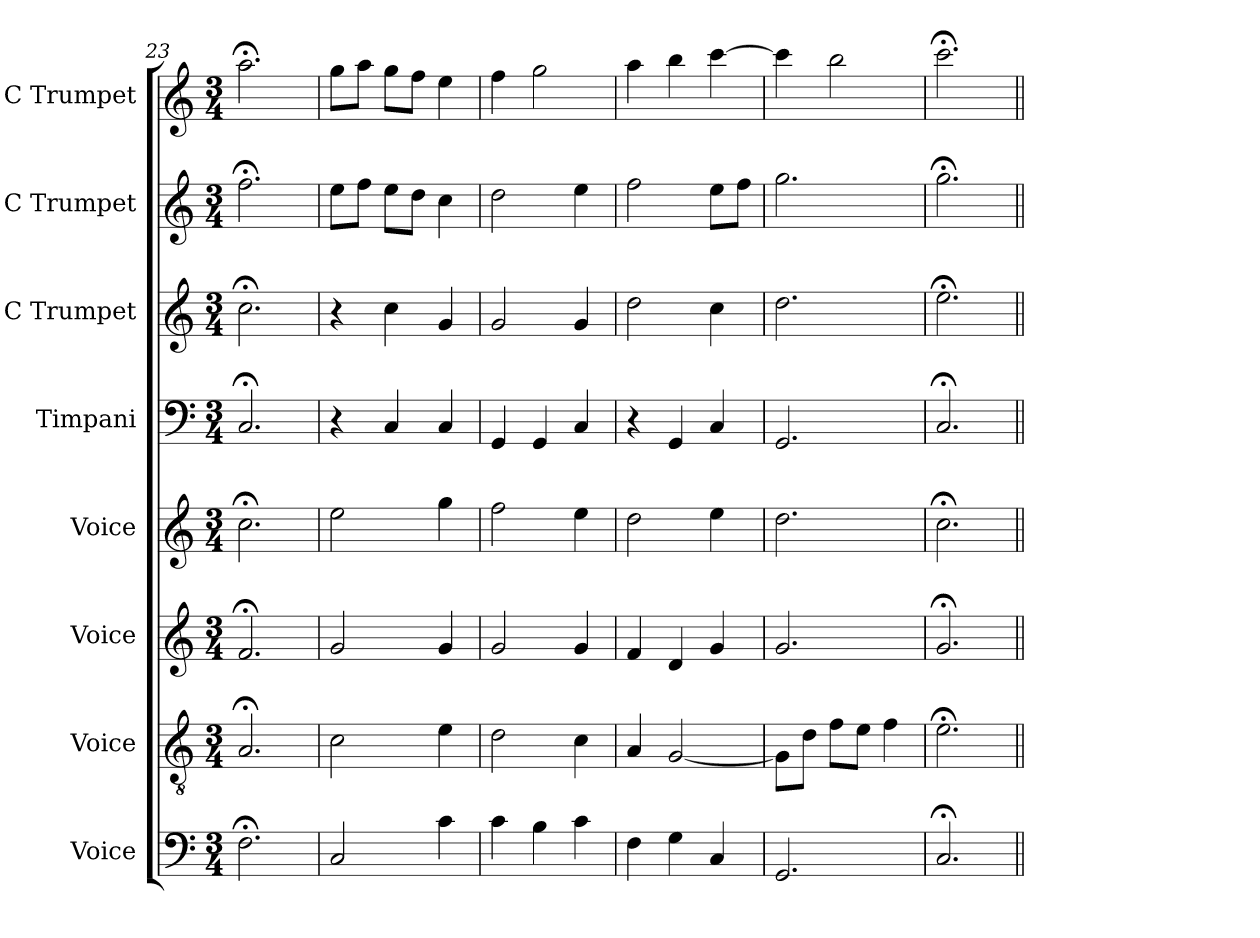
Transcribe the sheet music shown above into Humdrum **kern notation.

**kern	**kern	**kern	**kern	**kern	**kern	**kern	**kern
*part8	*part7	*part6	*part5	*part4	*part3	*part2	*part1
*staff8	*staff7	*staff6	*staff5	*staff4	*staff3	*staff2	*staff1
*I"Voice	*I"Voice	*I"Voice	*I"Voice	*I"Timpani	*I"C Trumpet	*I"C Trumpet	*I"C Trumpet
*I'V	*I'V	*I'V	*I'V	*I'Timp.	*I'C Tpt.	*I'C Tpt.	*I'C Tpt.
*clefF4	*clefGv2	*clefG2	*clefG2	*clefF4	*clefG2	*clefG2	*clefG2
*k[]	*k[]	*k[]	*k[]	*k[]	*k[]	*k[]	*k[]
*M3/4	*M3/4	*M3/4	*M3/4	*M3/4	*M3/4	*M3/4	*M3/4
=23	=23	=23	=23	=23	=23	=23	=23
2.F;<	2.A;<	2.f;<	2.cc;<	2.C;<	2.cc;<	2.ff;<	2.aa;<
=24	=24	=24	=24	=24	=24	=24	=24
2C	2c	2g	2ee	4r	4r	8eeL	8ggL
.	.	.	.	.	.	8ffJ	8aaJ
.	.	.	.	4C	4cc	8eeL	8ggL
.	.	.	.	.	.	8ddJ	8ffJ
4c	4e	4g	4gg	4C	4g	4cc	4ee
=25	=25	=25	=25	=25	=25	=25	=25
4c	2d	2g	2ff	4GG	2g	2dd	4ff
4B	.	.	.	4GG	.	.	2gg
4c	4c	4g	4ee	4C	4g	4ee	.
=26	=26	=26	=26	=26	=26	=26	=26
4F	4A	4f	2dd	4r	2dd	2ff	4aa
4G	[2G	4d	.	4GG	.	.	4bb
4C	.	4g	4ee	4C	4cc	8eeL	[4ccc
.	.	.	.	.	.	8ffJ	.
=27	=27	=27	=27	=27	=27	=27	=27
2.GG	8GL]	2.g	2.dd	2.GG	2.dd	2.gg	4ccc]
.	8dJ	.	.	.	.	.	.
.	8fL	.	.	.	.	.	2bb
.	8eJ	.	.	.	.	.	.
.	4f	.	.	.	.	.	.
=28	=28	=28	=28	=28	=28	=28	=28
2.C;<	2.e;<	2.g;<	2.cc;<	2.C;<	2.ee;<	2.gg;<	2.ccc;<
=||	=||	=||	=||	=||	=||	=||	=||
*-	*-	*-	*-	*-	*-	*-	*-
